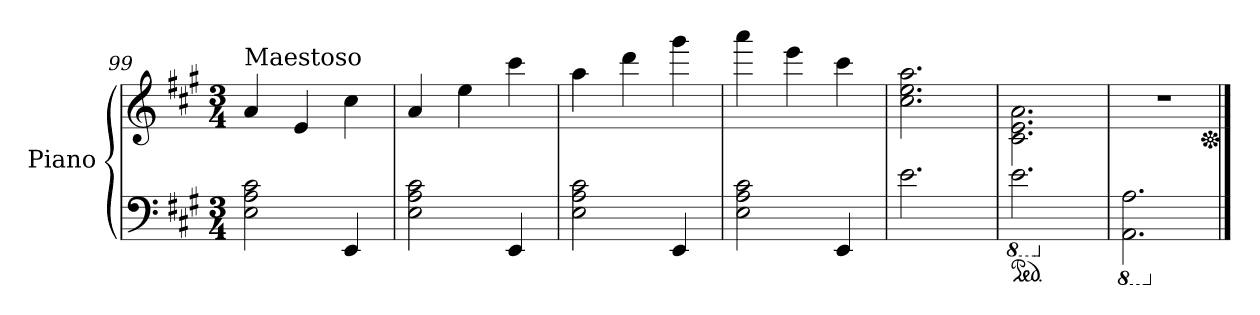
**kern	**kern
*part1	*part1
*staff2	*staff1
*I"Piano	*
*I'Pno	*
*clefF4	*clefG2
*k[f#c#g#]	*k[f#c#g#]
*A:	*A:
*M3/4	*M3/4
=99	=99
!	!LO:TX:a:t=Maestoso
2E\ 2A\ 2c#\	4a/
.	4e/
4EE/	4cc#\
=100	=100
2E\ 2A\ 2c#\	4a/
.	4ee\
4EE/	4ccc#\
=101	=101
2E\ 2A\ 2c#\	4aa\
.	4ddd\
4EE/	4ggg#\
=102	=102
2E\ 2A\ 2c#\	4aaa\
.	4eee\
4EE/	4ccc#\
=103	=103
2.e\	2.cc#\ 2.ee\ 2.aa\
=104	=104
*8ba	*
*ped	*
2.E\	2.c#\ 2.e\ 2.a\
=105	=105
*X8ba	*
*8ba	*
2.AAA\ 2.AA\	2.r
*X8ba	*
*	*Xped
==	==
*-	*-
